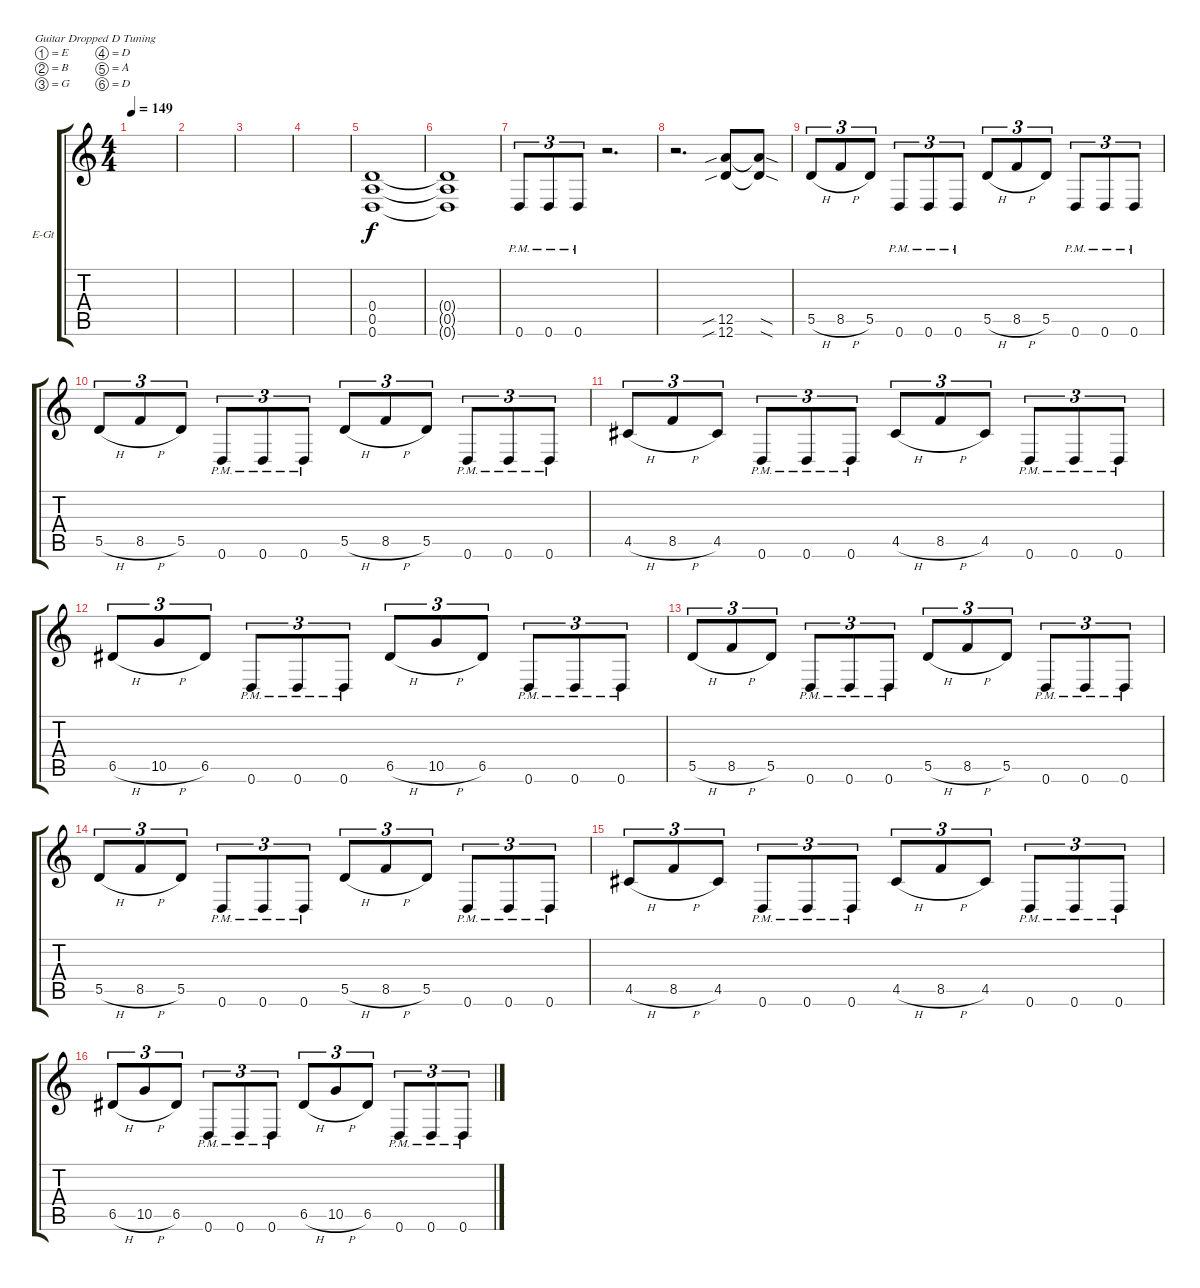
\defaultSystemsLayout 4
\bracketExtendMode groupsimilarinstruments
\firstSystemTrackNameOrientation horizontal
\otherSystemsTrackNameOrientation horizontal
\track ("Willie Adler I" "E-Gt") {instrument distortionguitar}
\staff {score tabs}
\tuning (E4 B3 G3 D3 A2 D2)
\ts (4 4)
\tempo 149
\clef g2
\ks c
|
|
|
|
(0.5 0.4 0.6).1 |
(0.5{t} 0.4{t} 0.6{t}).1 |
0.6{pm}.8{tu (3 2)} 0.6{pm}.8{tu (3 2)} 0.6{pm}.8{tu (3 2)} r.2{d} |
r.2{d} (12.6{sib} 12.5{sib}).8 (12.6{sod t} 12.5{sod t}).8 |
5.5{h}.8{tu (3 2)} 8.5{h}.8{tu (3 2)} 5.5.8{tu (3 2)} 0.6{pm}.8{tu (3 2)} 0.6{pm}.8{tu (3 2)} 0.6{pm}.8{tu (3 2)} 5.5{h}.8{tu (3 2)} 8.5{h}.8{tu (3 2)} 5.5.8{tu (3 2)} 0.6{pm}.8{tu (3 2)} 0.6{pm}.8{tu (3 2)} 0.6{pm}.8{tu (3 2)} |
5.5{h}.8{tu (3 2)} 8.5{h}.8{tu (3 2)} 5.5.8{tu (3 2)} 0.6{pm}.8{tu (3 2)} 0.6{pm}.8{tu (3 2)} 0.6{pm}.8{tu (3 2)} 5.5{h}.8{tu (3 2)} 8.5{h}.8{tu (3 2)} 5.5.8{tu (3 2)} 0.6{pm}.8{tu (3 2)} 0.6{pm}.8{tu (3 2)} 0.6{pm}.8{tu (3 2)} |
4.5{h}.8{tu (3 2)} 8.5{h}.8{tu (3 2)} 4.5.8{tu (3 2)} 0.6{pm}.8{tu (3 2)} 0.6{pm}.8{tu (3 2)} 0.6{pm}.8{tu (3 2)} 4.5{h}.8{tu (3 2)} 8.5{h}.8{tu (3 2)} 4.5.8{tu (3 2)} 0.6{pm}.8{tu (3 2)} 0.6{pm}.8{tu (3 2)} 0.6{pm}.8{tu (3 2)} |
6.5{h}.8{tu (3 2)} 10.5{h}.8{tu (3 2)} 6.5.8{tu (3 2)} 0.6{pm}.8{tu (3 2)} 0.6{pm}.8{tu (3 2)} 0.6{pm}.8{tu (3 2)} 6.5{h}.8{tu (3 2)} 10.5{h}.8{tu (3 2)} 6.5.8{tu (3 2)} 0.6{pm}.8{tu (3 2)} 0.6{pm}.8{tu (3 2)} 0.6{pm}.8{tu (3 2)} |
5.5{h}.8{tu (3 2)} 8.5{h}.8{tu (3 2)} 5.5.8{tu (3 2)} 0.6{pm}.8{tu (3 2)} 0.6{pm}.8{tu (3 2)} 0.6{pm}.8{tu (3 2)} 5.5{h}.8{tu (3 2)} 8.5{h}.8{tu (3 2)} 5.5.8{tu (3 2)} 0.6{pm}.8{tu (3 2)} 0.6{pm}.8{tu (3 2)} 0.6{pm}.8{tu (3 2)} |
5.5{h}.8{tu (3 2)} 8.5{h}.8{tu (3 2)} 5.5.8{tu (3 2)} 0.6{pm}.8{tu (3 2)} 0.6{pm}.8{tu (3 2)} 0.6{pm}.8{tu (3 2)} 5.5{h}.8{tu (3 2)} 8.5{h}.8{tu (3 2)} 5.5.8{tu (3 2)} 0.6{pm}.8{tu (3 2)} 0.6{pm}.8{tu (3 2)} 0.6{pm}.8{tu (3 2)} |
4.5{h}.8{tu (3 2)} 8.5{h}.8{tu (3 2)} 4.5.8{tu (3 2)} 0.6{pm}.8{tu (3 2)} 0.6{pm}.8{tu (3 2)} 0.6{pm}.8{tu (3 2)} 4.5{h}.8{tu (3 2)} 8.5{h}.8{tu (3 2)} 4.5.8{tu (3 2)} 0.6{pm}.8{tu (3 2)} 0.6{pm}.8{tu (3 2)} 0.6{pm}.8{tu (3 2)} |
6.5{h}.8{tu (3 2)} 10.5{h}.8{tu (3 2)} 6.5.8{tu (3 2)} 0.6{pm}.8{tu (3 2)} 0.6{pm}.8{tu (3 2)} 0.6{pm}.8{tu (3 2)} 6.5{h}.8{tu (3 2)} 10.5{h}.8{tu (3 2)} 6.5.8{tu (3 2)} 0.6{pm}.8{tu (3 2)} 0.6{pm}.8{tu (3 2)} 0.6{pm}.8{tu (3 2)}
